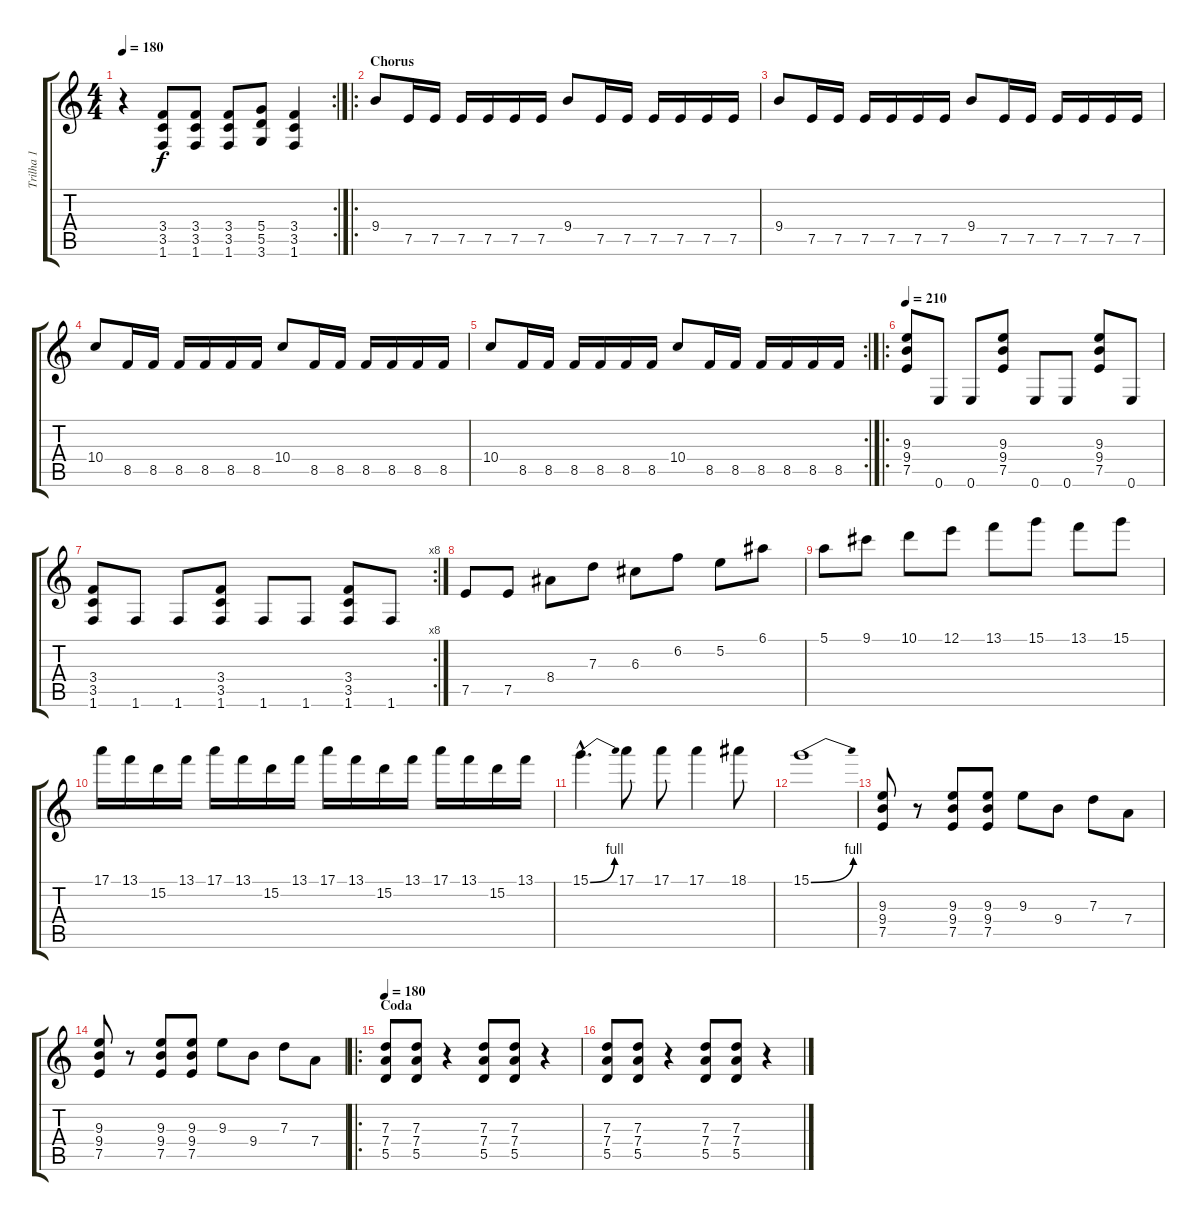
\track ("Trilha 1" "Trilha 1") {instrument distortionguitar}
\staff {score tabs}
\tuning (E4 B3 G3 D3 A2 E2) {hide}
\rc 2
\ts (4 4)
\tempo 180
\clef g2
\ks c
r.4{dy f} (3.4 3.5 1.6).8 (3.4 3.5 1.6).8 (3.4 3.5 1.6).8 (5.4 5.5 3.6).8 (3.4 3.5 1.6).4 |
\ro
\section ("" "Chorus")
9.4.8{volume 13} 7.5.16 7.5.16 7.5.16 7.5.16 7.5.16 7.5.16 9.4.8 7.5.16 7.5.16 7.5.16 7.5.16 7.5.16 7.5.16 |
9.4.8 7.5.16 7.5.16 7.5.16 7.5.16 7.5.16 7.5.16 9.4.8 7.5.16 7.5.16 7.5.16 7.5.16 7.5.16 7.5.16 |
10.4.8 8.5.16 8.5.16 8.5.16 8.5.16 8.5.16 8.5.16 10.4.8 8.5.16 8.5.16 8.5.16 8.5.16 8.5.16 8.5.16 |
\rc 2
10.4.8 8.5.16 8.5.16 8.5.16 8.5.16 8.5.16 8.5.16 10.4.8 8.5.16 8.5.16 8.5.16 8.5.16 8.5.16 8.5.16 |
\ro
\tempo 210
(9.3 9.4 7.5).8 0.6.8 0.6.8 (9.3 9.4 7.5).8 0.6.8 0.6.8 (9.3 9.4 7.5).8 0.6.8 |
\rc 8
(3.4 3.5 1.6).8 1.6.8 1.6.8 (3.4 3.5 1.6).8 1.6.8 1.6.8 (3.4 3.5 1.6).8 1.6.8 |
7.5.8{volume 16} 7.5.8 8.4.8 7.3.8 6.3.8 6.2.8 5.2.8 6.1.8 |
5.1.8 9.1.8 10.1.8 12.1.8 13.1.8 15.1.8 13.1.8 15.1.8 |
17.1.16 13.1.16 15.2.16 13.1.16 17.1.16 13.1.16 15.2.16 13.1.16 17.1.16 13.1.16 15.2.16 13.1.16 17.1.16 13.1.16 15.2.16 13.1.16 |
15.1{be (bend 0 0 60 4) hac}.4{d} 17.1.8 17.1.8 17.1.4 18.1.8 |
15.1{be (bend 0 0 60 4)}.1 |
(9.3 9.4 7.5).8 r.8 (9.3 9.4 7.5).8 (9.3 9.4 7.5).8 9.3.8 9.4.8 7.3.8 7.4.8 |
(9.3 9.4 7.5).8 r.8 (9.3 9.4 7.5).8 (9.3 9.4 7.5).8 9.3.8 9.4.8 7.3.8 7.4.8 |
\ro
\section ("" "Coda")
\tempo 180
(7.3 7.4 5.5).8 (7.3 7.4 5.5).8 r.4 (7.3 7.4 5.5).8 (7.3 7.4 5.5).8 r.4 |
(7.3 7.4 5.5).8 (7.3 7.4 5.5).8 r.4 (7.3 7.4 5.5).8 (7.3 7.4 5.5).8 r.4
